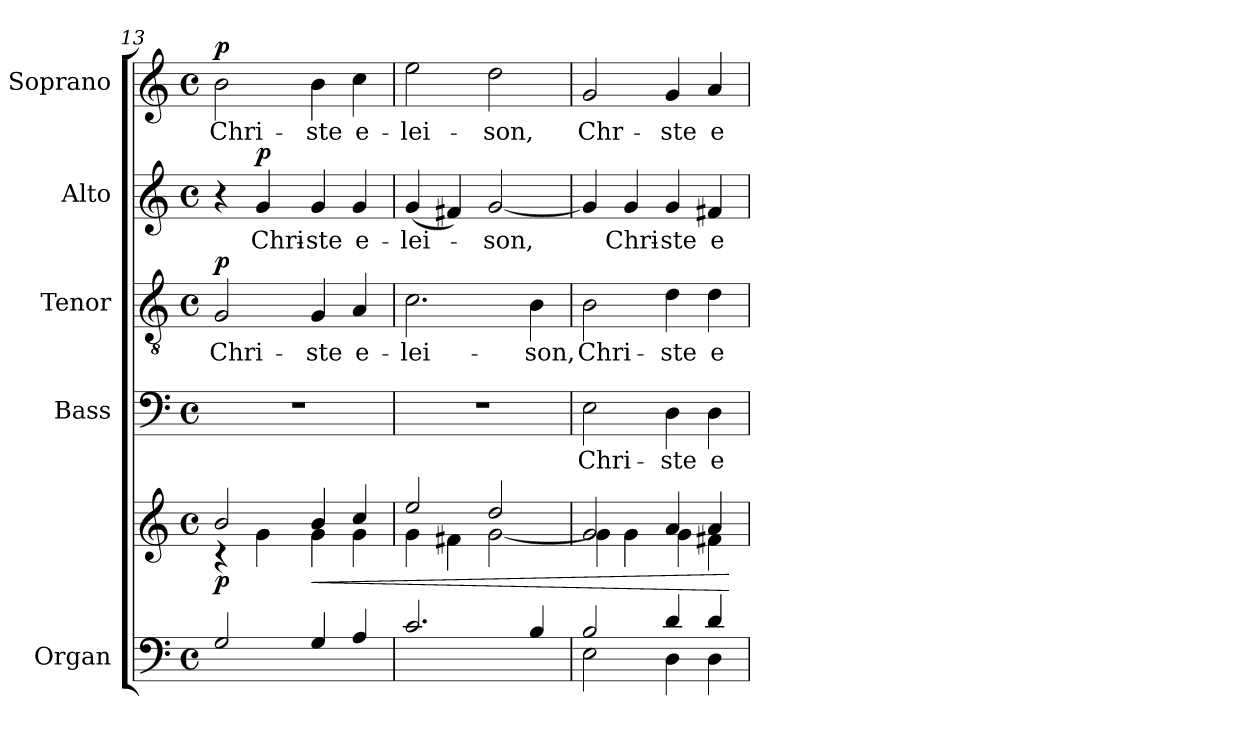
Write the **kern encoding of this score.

**kern	**kern	**dynam	**kern	**text	**kern	**text	**dynam	**kern	**text	**dynam	**kern	**text	**dynam
*part5	*part5	*part5	*part4	*part4	*part3	*part3	*part3	*part2	*part2	*part2	*part1	*part1	*part1
*staff6	*staff5	*staff5/6	*staff4	*staff4	*staff3	*staff3	*staff3	*staff2	*staff2	*staff2	*staff1	*staff1	*staff1
*I"Organ	*	*	*I"Bass	*	*I"Tenor	*	*	*I"Alto	*	*	*I"Soprano	*	*
*I'Org.	*	*	*I'B.	*	*I'T.	*	*	*I'A.	*	*	*I'S.	*	*
*clefF4	*clefG2	*	*clefF4	*	*clefGv2	*	*	*clefG2	*	*	*clefG2	*	*
*k[]	*k[]	*	*k[]	*	*k[]	*	*	*k[]	*	*	*k[]	*	*
*M4/4	*M4/4	*	*M4/4	*	*M4/4	*	*	*M4/4	*	*	*M4/4	*	*
*met(c)	*met(c)	*	*met(c)	*	*met(c)	*	*	*met(c)	*	*	*met(c)	*	*
=13	=13	=13	=13	=13	=13	=13	=13	=13	=13	=13	=13	=13	=13
*	*^	*	*	*	*	*	*	*	*	*	*	*	*
!	!	!	!LO:DY:b	!	!	!	!LO:LY:b	!LO:DY:a	!	!	!	!	!LO:LY:b	!LO:DY:a
2G/	2b/	4rc	p	1r	.	2G/	Chri-	p	4r	.	.	2b\	Chri-	p
!	!	!	!	!	!	!	!	!	!	!LO:LY:b	!LO:DY:a	!	!	!
.	.	4g\	.	.	.	.	.	.	4g/	Chri-	p	.	.	.
!	!	!	!LO:HP:b	!	!	!	!LO:LY:b	!	!	!LO:LY:b	!	!	!LO:LY:b	!
4G/	4b/	4g\	<	.	.	4G/	-ste	.	4g/	-ste	.	4b\	-ste	.
!	!	!	!	!	!	!	!LO:LY:b	!	!	!LO:LY:b	!	!	!LO:LY:b	!
4A/	4cc/	4g\	.	.	.	4A/	e-	.	4g/	e-	.	4cc\	e-	.
=14	=14	=14	=14	=14	=14	=14	=14	=14	=14	=14	=14	=14	=14	=14
!	!	!	!	!	!	!	!LO:LY:b	!	!	!LO:LY:b	!	!	!LO:LY:b	!
2.c/	2ee/	4g\	.	1r	.	2.c\	-lei-	.	(<4g/	-lei-	.	2ee\	-lei-	.
.	.	4f#X\	.	.	.	.	.	.	4f#X/)	.	.	.	.	.
!	!	!	!	!	!	!	!	!	!	!LO:LY:b	!	!	!LO:LY:b	!
.	2dd/	[2g\	.	.	.	.	.	.	[2g/	-son,	.	2dd\	-son,	.
!	!	!	!	!	!	!	!LO:LY:b	!	!	!	!	!	!	!
4B/	.	.	.	.	.	4B\	-son,	.	.	.	.	.	.	.
=15	=15	=15	=15	=15	=15	=15	=15	=15	=15	=15	=15	=15	=15	=15
*^	*	*	*	*	*	*	*	*	*	*	*	*	*	*
!	!	!	!	!	!	!LO:LY:b	!	!LO:LY:b	!	!	!	!	!	!LO:LY:b	!
2B/	2E\	2g/	4g\]	.	2E\	Chri-	2B\	Chri-	.	4g/]	.	.	2g/	Chr-	.
!	!	!	!	!	!	!	!	!	!	!	!LO:LY:b	!	!	!	!
.	.	.	4g\	.	.	.	.	.	.	4g/	Chri-	.	.	.	.
!	!	!	!	!	!	!LO:LY:b	!	!LO:LY:b	!	!	!LO:LY:b	!	!	!LO:LY:b	!
4d/	4D\	4a/	4g\	.	4D\	-ste	4d\	-ste	.	4g/	-ste	.	4g/	-ste	.
!	!	!	!	!	!	!LO:LY:b	!	!LO:LY:b	!	!	!LO:LY:b	!	!	!LO:LY:b	!
4d/	4D\	4a/	4f#X\	.	4D\	e-	4d\	e-	.	4f#X/	e-	.	4a/	e-	.
*v	*v	*	*	*	*	*	*	*	*	*	*	*	*	*	*
*	*v	*v	*	*	*	*	*	*	*	*	*	*	*	*
.	.	[	.	.	.	.	.	.	.	.	.	.	.
=	=	=	=	=	=	=	=	=	=	=	=	=	=
*-	*-	*-	*-	*-	*-	*-	*-	*-	*-	*-	*-	*-	*-
